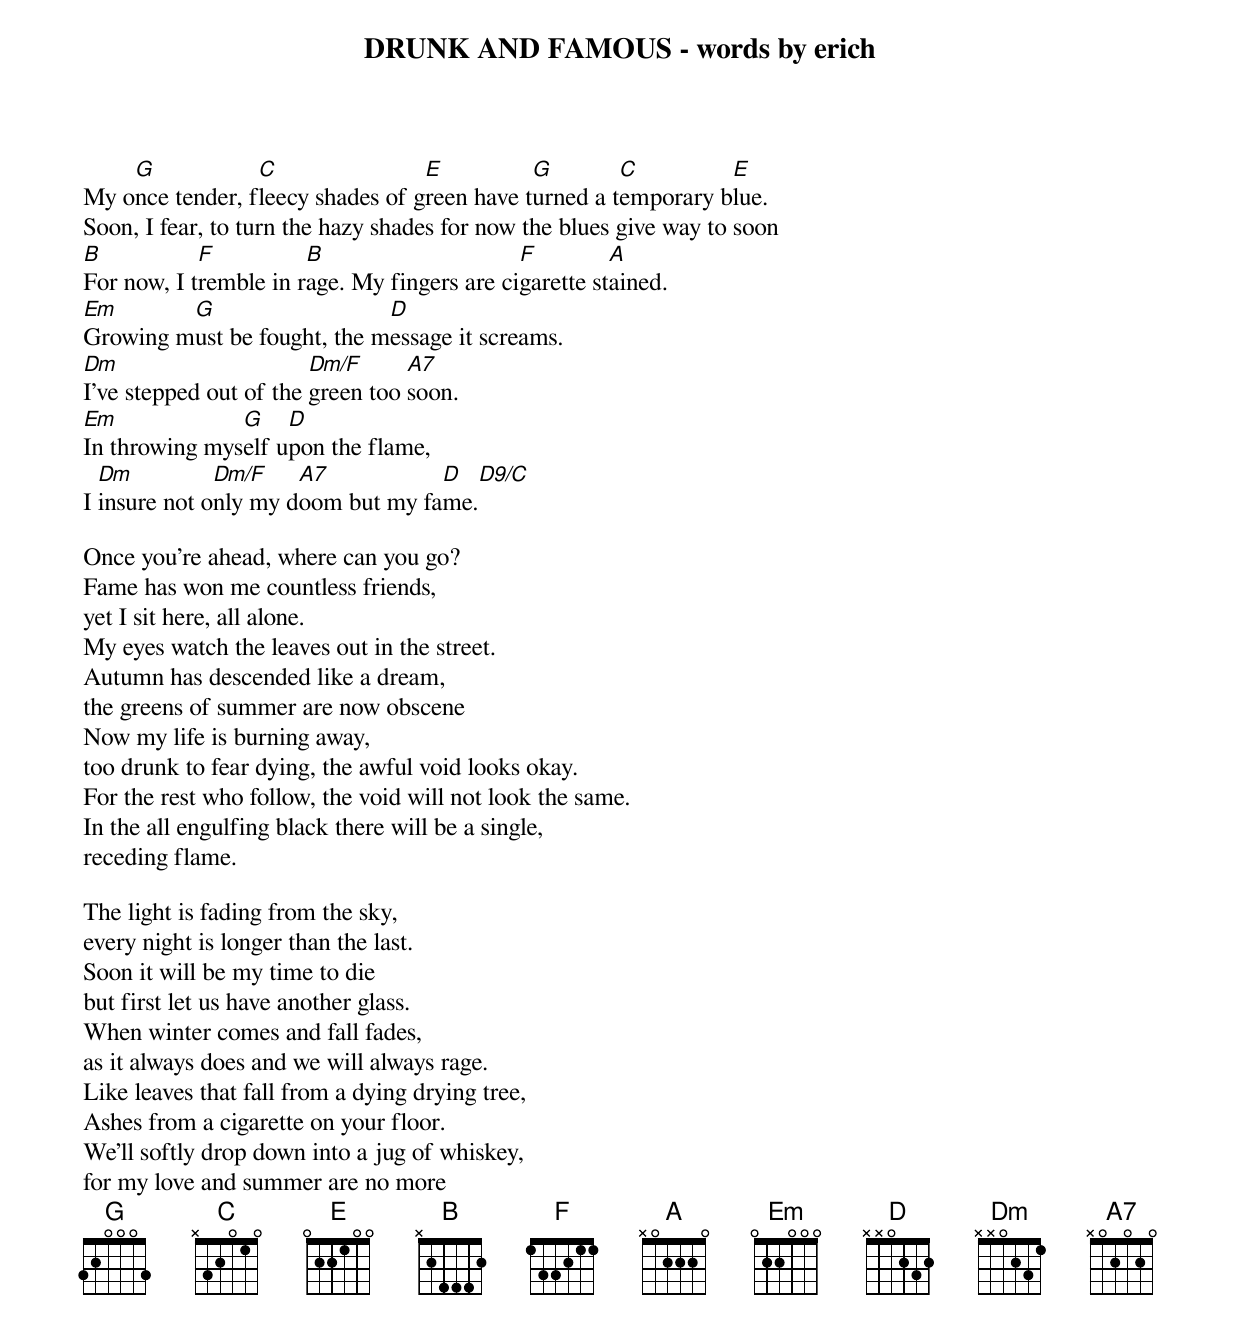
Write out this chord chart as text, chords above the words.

DRUNK AND FAMOUS - words by erich

    G            C                E          G        C         E
My once tender, fleecy shades of green have turned a temporary blue.
Soon, I fear, to turn the hazy shades for now the blues give way to soon
B           F          B                     F         A
For now, I tremble in rage. My fingers are cigarette stained.
Em       G                   D
Growing must be fought, the message it screams.
Dm                      Dm/F      A7
I've stepped out of the green too soon.
Em             G    D
In throwing myself upon the flame,
  Dm          Dm/F    A7           D      D9/C
I insure not only my doom but my fame.

Once you're ahead, where can you go?
Fame has won me countless friends,
yet I sit here, all alone.
My eyes watch the leaves out in the street.
Autumn has descended like a dream,
the greens of summer are now obscene
Now my life is burning away,
too drunk to fear dying, the awful void looks okay.
For the rest who follow, the void will not look the same.
In the all engulfing black there will be a single,
receding flame.

The light is fading from the sky,
every night is longer than the last.
Soon it will be my time to die
but first let us have another glass.
When winter comes and fall fades,
as it always does and we will always rage.
Like leaves that fall from a dying drying tree,
Ashes from a cigarette on your floor.
We'll softly drop down into a jug of whiskey,
for my love and summer are no more
